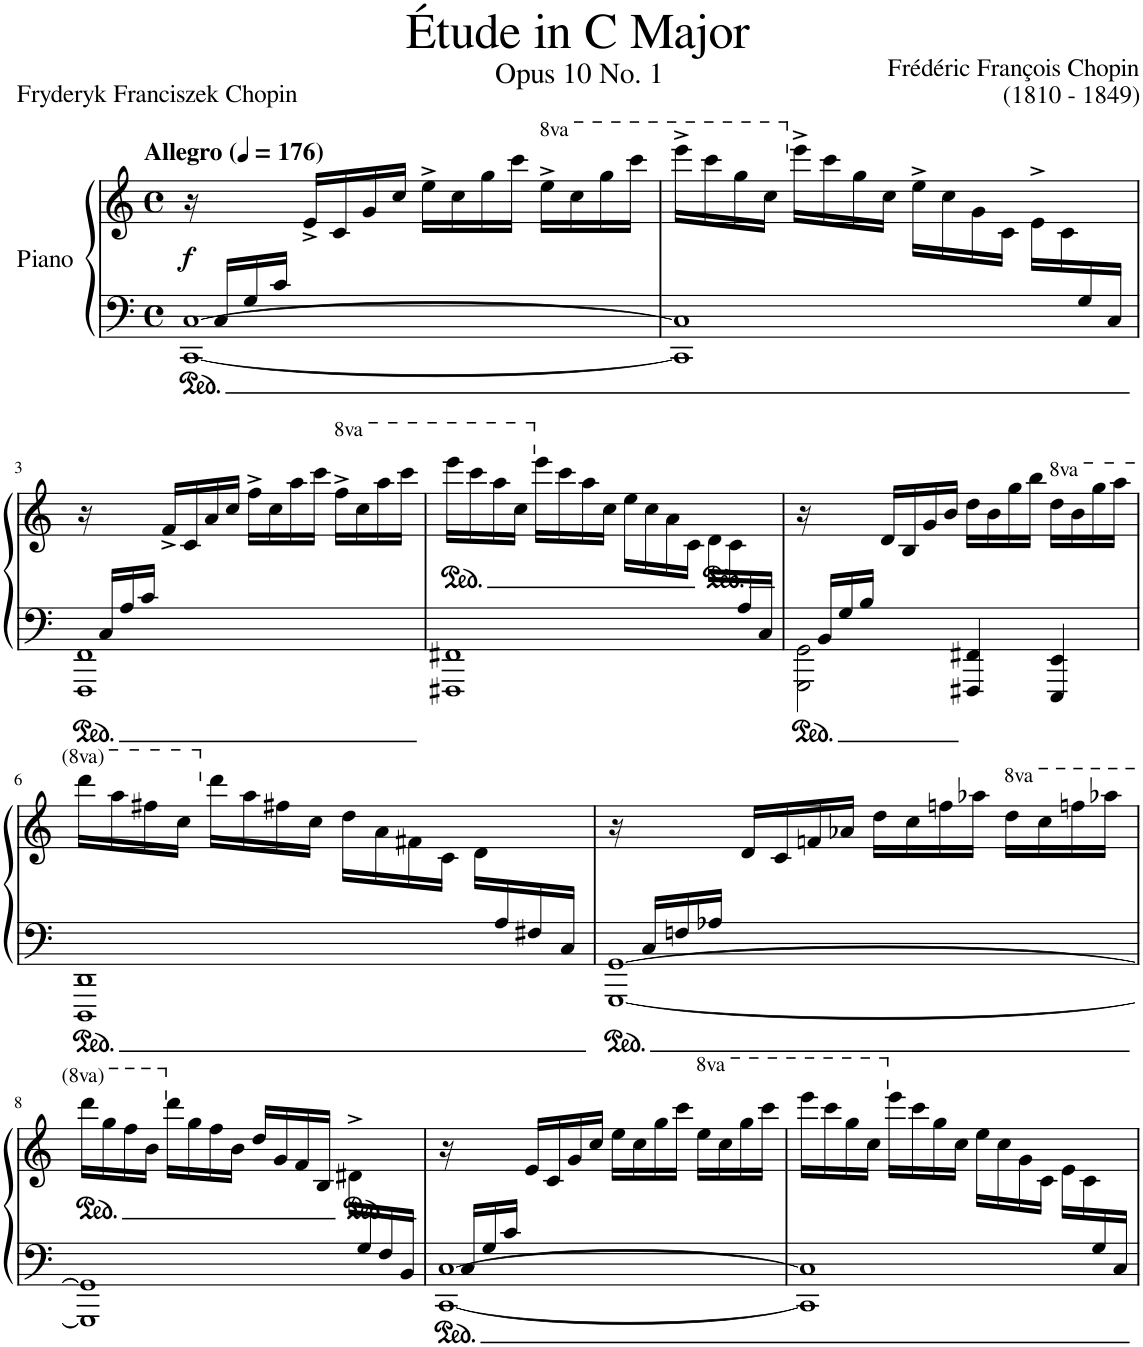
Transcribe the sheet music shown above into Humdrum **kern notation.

**kern	**kern	**dynam
*part1	*part1	*part1
*staff2	*staff1	*staff1/2
*I"Piano	*	*
*I'Pno	*	*
*clefF4	*clefG2	*
*k[]	*k[]	*
*M4/4	*M4/4	*
*met(c)	*met(c)	*
*MM176	*MM176	*
=1	=1	=1
*^	*	*
!	!	!LO:TX:a:B:t=Allegro	!
!	!	!	!LO:DY:b
16ryy	[1CC [1C	16r	f
16C/LL	.	8.ryy	.
16G/	.	.	.
16c/JJ	.	.	.
2.ryy	.	16e^/LL	.
.	.	16c/	.
.	.	16g/	.
.	.	16cc/JJ	.
.	.	16ee^\LL	.
.	.	16cc\	.
.	.	16gg\	.
.	.	16ccc\JJ	.
*	*	*8va	*
.	.	16eee^\LL	.
.	.	16ccc\	.
.	.	16ggg\	.
.	.	16cccc\JJ	.
=2	=2	=2	=2
2..ryy	1CC] 1C]	16eeee^\LL	.
.	.	16cccc\	.
.	.	16ggg\	.
.	.	16ccc\JJ	.
*	*	*X8va	*
.	.	16eee^\LL	.
.	.	16ccc\	.
.	.	16gg\	.
.	.	16cc\JJ	.
.	.	16ee^\LL	.
.	.	16cc\	.
.	.	16g\	.
.	.	16c\JJ	.
.	.	16e^\LL	.
.	.	16c\	.
16G/	.	8ryy	.
16C/JJ	.	.	.
!!LO:LB:g=z
=3	=3	=3	=3
16ryy	1FFF 1FF	16r	.
16C/LL	.	8.ryy	.
16A/	.	.	.
16c/JJ	.	.	.
2.ryy	.	16f^/LL	.
.	.	16c/	.
.	.	16a/	.
.	.	16cc/JJ	.
.	.	16ff^\LL	.
.	.	16cc\	.
.	.	16aa\	.
.	.	16ccc\JJ	.
*	*	*8va	*
.	.	16fff^\LL	.
.	.	16ccc\	.
.	.	16aaa\	.
.	.	16cccc\JJ	.
=4	=4	=4	=4
2..ryy	1FFF#X 1FF#X	16eeee\LL	.
.	.	16cccc\	.
.	.	16aaa\	.
.	.	16ccc\JJ	.
*	*	*X8va	*
.	.	16eee\LL	.
.	.	16ccc\	.
.	.	16aa\	.
.	.	16cc\JJ	.
.	.	16ee\LL	.
.	.	16cc\	.
.	.	16a\	.
.	.	16c\JJ	.
.	.	16d\LL	.
.	.	16c\	.
16A/	.	8ryy	.
16C/JJ	.	.	.
=5	=5	=5	=5
16ryy	2GGG\ 2GG\	16r	.
16BB/LL	.	8.ryy	.
16G/	.	.	.
16B/JJ	.	.	.
2.ryy	.	16d/LL	.
.	.	16B/	.
.	.	16g/	.
.	.	16b/JJ	.
.	4FFF#X/ 4FF#X/	16dd\LL	.
.	.	16b\	.
.	.	16gg\	.
.	.	16bb\JJ	.
*	*	*8va	*
.	4EEE/ 4EE/	16ddd\LL	.
.	.	16bb\	.
.	.	16ggg\	.
.	.	16aaa\JJ	.
!!LO:LB:g=z
=6	=6	=6	=6
16ryy	1DDD 1DD	16dddd\LL	.
.	.	16aaa\	.
.	.	16fff#X\	.
.	.	16ccc\JJ	.
*	*	*X8va	*
.	.	16ddd\LL	.
.	.	16aa\	.
.	.	16ff#X\	.
.	.	16cc\JJ	.
.	.	16dd\LL	.
.	.	16a\	.
.	.	16f#X\	.
.	.	16c\JJ	.
.	.	16d\LL	.
16A/	.	8.ryy	.
16F#X/	.	.	.
16C/JJ	.	.	.
=7	=7	=7	=7
16ryy	[1GGG [1GG	16r	.
16C/LL	.	8.ryy	.
16Fn/	.	.	.
16A-X/JJ	.	.	.
2.ryy	.	16d/LL	.
.	.	16c/	.
.	.	16fn/	.
.	.	16a-X/JJ	.
.	.	16dd\LL	.
.	.	16cc\	.
.	.	16ffn\	.
.	.	16aa-X\JJ	.
*	*	*8va	*
.	.	16ddd\LL	.
.	.	16ccc\	.
.	.	16fffn\	.
.	.	16aaa-X\JJ	.
!!LO:LB:g=z
=8	=8	=8	=8
16ryy	1GGG] 1GG]	16dddd\LL	.
.	.	16ggg\	.
.	.	16fff\	.
.	.	16bb\JJ	.
*	*	*X8va	*
.	.	16ddd\LL	.
.	.	16gg\	.
.	.	16ff\	.
.	.	16b\JJ	.
.	.	16dd/LL	.
.	.	16g/	.
.	.	16f/	.
.	.	16B/JJ	.
.	.	16d#X^\LL	.
16G/	.	8.ryy	.
16F/	.	.	.
16BB/JJ	.	.	.
=9	=9	=9	=9
16ryy	[1CC [1C	16r	.
16C/LL	.	8.ryy	.
16G/	.	.	.
16c/JJ	.	.	.
2.ryy	.	16e/LL	.
.	.	16c/	.
.	.	16g/	.
.	.	16cc/JJ	.
.	.	16ee\LL	.
.	.	16cc\	.
.	.	16gg\	.
.	.	16ccc\JJ	.
*	*	*8va	*
.	.	16eee\LL	.
.	.	16ccc\	.
.	.	16ggg\	.
.	.	16cccc\JJ	.
=10	=10	=10	=10
2..ryy	1CC] 1C]	16eeee\LL	.
.	.	16cccc\	.
.	.	16ggg\	.
.	.	16ccc\JJ	.
*	*	*X8va	*
.	.	16eee\LL	.
.	.	16ccc\	.
.	.	16gg\	.
.	.	16cc\JJ	.
.	.	16ee\LL	.
.	.	16cc\	.
.	.	16g\	.
.	.	16c\JJ	.
.	.	16e\LL	.
.	.	16c\	.
16G/	.	8ryy	.
16C/JJ	.	.	.
*v	*v	*	*
=	=	=
*-	*-	*-
